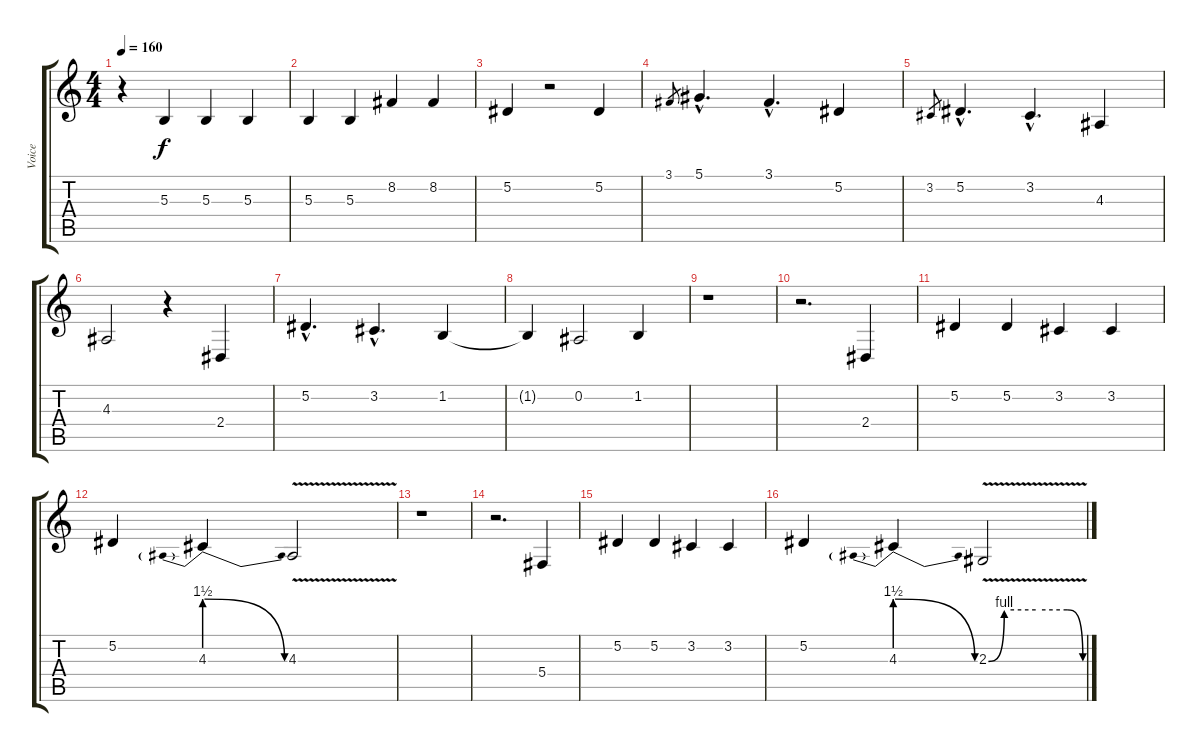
\track ("Voice" "Voice") {instrument lead1square}
\staff {score tabs}
\tuning (Eb4 Bb3 Gb3 Db3 Ab2 Eb2) {hide}
\ts (4 4)
\tempo 160
\clef g2
\ks c
r.4{dy f} 5.3.4 5.3.4 5.3.4 |
5.3.4 5.3.4 8.2.4 8.2.4 |
5.2.4 r.2 5.2.4 |
3.1.8{gr} 5.1{hac}.4{d} 3.1{hac}.4{d} 5.2.4 |
3.2.8{gr} 5.2{hac}.4{d} 3.2{hac}.4{d} 4.3.4 |
4.3.2 r.4 2.4.4 |
5.2{hac}.4{d} 3.2{hac}.4{d} 1.2.4 |
1.2{t}.4 0.2.2 1.2.4 |
r.1 |
r.2{d} 2.4.4 |
5.2.4 5.2.4 3.2.4 3.2.4 |
5.2.4 4.3{be (prebendrelease 0 6 60 0)}.4 4.3{v}.2 |
r.1 |
r.2{d} 5.4.4 |
5.2.4 5.2.4 3.2.4 3.2.4 |
5.2.4 4.3{be (prebendrelease 0 6 60 0)}.4 2.3{be (custom 0 0 10 4 30 4 50 4 60 0) v}.2
